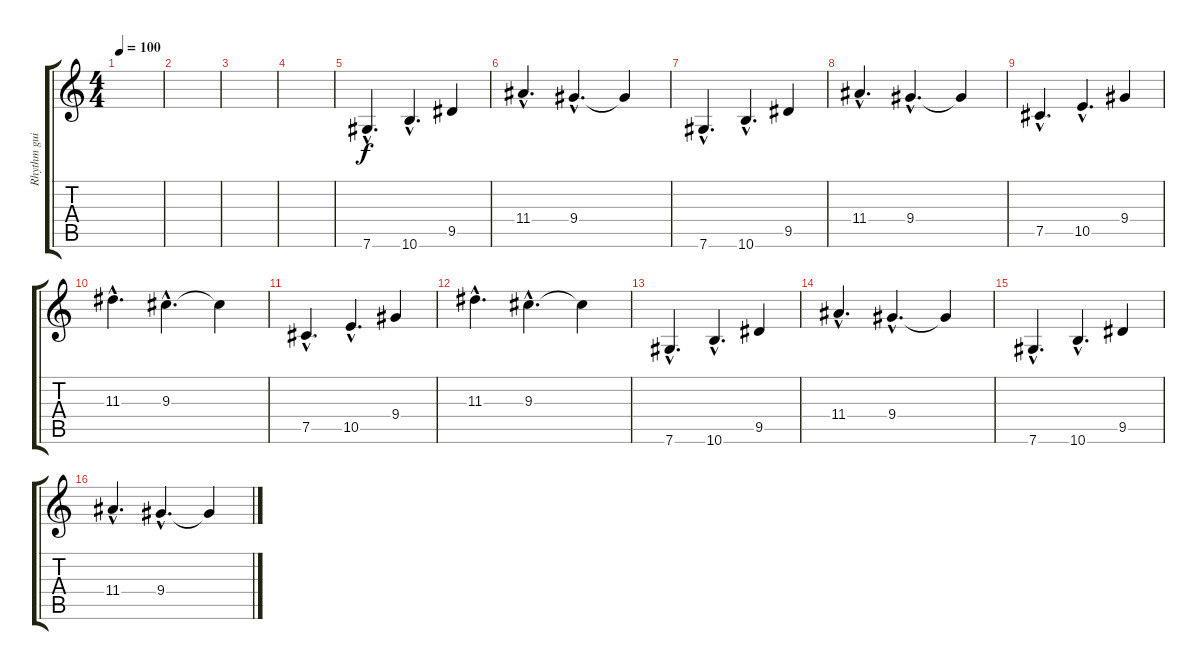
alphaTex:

\track ("Rhythm guitar" "Rhythm gui") {instrument distortionguitar}
\staff {score tabs}
\tuning (Db4 Ab3 E3 B2 Gb2 Db2) {hide}
\ts (4 4)
\tempo 100
\clef g2
\ks c
|
|
|
|
7.6{hac}.4{d} 10.6{hac}.4{d} 9.5.4 |
11.4{hac}.4{d} 9.4{hac}.4{d} 9.4{t}.4 |
7.6{hac}.4{d} 10.6{hac}.4{d} 9.5.4 |
11.4{hac}.4{d} 9.4{hac}.4{d} 9.4{t}.4 |
7.5{hac}.4{d} 10.5{hac}.4{d} 9.4.4 |
11.3{hac}.4{d} 9.3{hac}.4{d} 9.3{t}.4 |
7.5{hac}.4{d} 10.5{hac}.4{d} 9.4.4 |
11.3{hac}.4{d} 9.3{hac}.4{d} 9.3{t}.4 |
7.6{hac}.4{d} 10.6{hac}.4{d} 9.5.4 |
11.4{hac}.4{d} 9.4{hac}.4{d} 9.4{t}.4 |
7.6{hac}.4{d} 10.6{hac}.4{d} 9.5.4 |
11.4{hac}.4{d} 9.4{hac}.4{d} 9.4{t}.4
